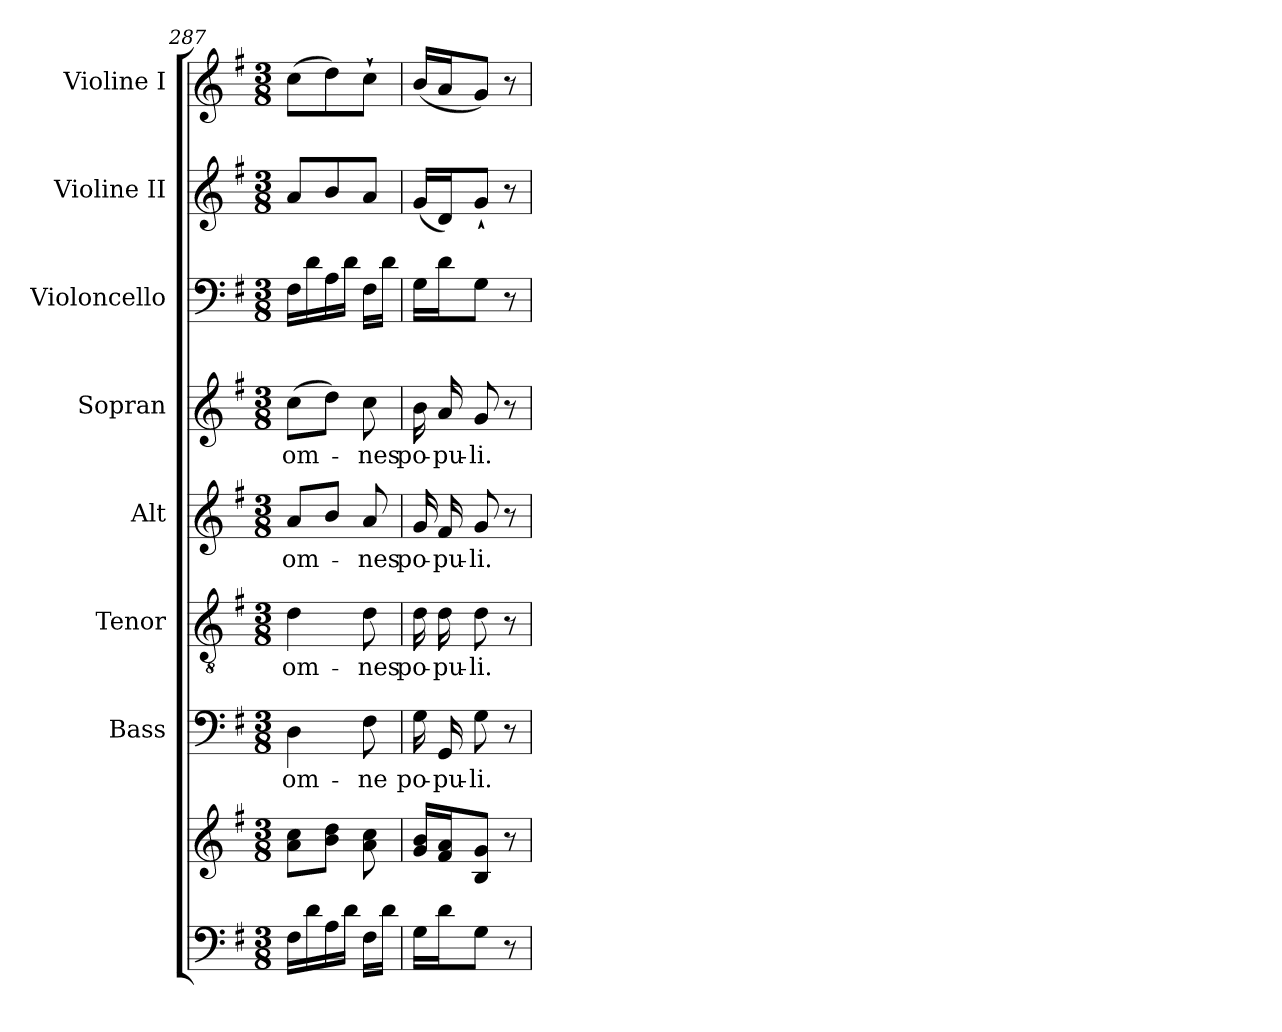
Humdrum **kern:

**kern	**kern	**kern	**text	**kern	**text	**kern	**text	**kern	**text	**kern	**kern	**kern
*part8	*part8	*part7	*part7	*part6	*part6	*part5	*part5	*part4	*part4	*part3	*part2	*part1
*staff9	*staff8	*staff7	*staff7	*staff6	*staff6	*staff5	*staff5	*staff4	*staff4	*staff3	*staff2	*staff1
*	*	*I"Bass	*	*I"Tenor	*	*I"Alt	*	*I"Sopran	*	*I"Violoncello	*I"Violine II	*I"Violine I
*	*	*I'B.	*	*I'T.	*	*I'A.	*	*I'S.	*	*I'Vc.	*I'Vl. II	*I'Vl. I
*clefF4	*clefG2	*clefF4	*	*clefGv2	*	*clefG2	*	*clefG2	*	*clefF4	*clefG2	*clefG2
*	*	*	*	*	*	*	*	*	*	*ITrd7c12	*	*
*k[f#]	*k[f#]	*k[f#]	*	*k[f#]	*	*k[f#]	*	*k[f#]	*	*k[f#]	*k[f#]	*k[f#]
*G:	*G:	*G:	*	*G:	*	*G:	*	*G:	*	*G:	*G:	*G:
*M3/8	*M3/8	*M3/8	*	*M3/8	*	*M3/8	*	*M3/8	*	*M3/8	*M3/8	*M3/8
=287	=287	=287	=287	=287	=287	=287	=287	=287	=287	=287	=287	=287
!	!	!	!LO:LY:b	!	!LO:LY:b	!	!LO:LY:b	!	!LO:LY:b	!	!	!
16F#\LL	8a\ 8cc\L	4D\	om-	4d\	om-	8a/L	om-	(>8cc\L	om-	16FF#\LL	8a/L	(>8cc\L
16d\	.	.	.	.	.	.	.	.	.	16D\	.	.
16A\	8b\ 8dd\J	.	.	.	.	8b/J	.	8dd\J)	.	16AA\	8b/	8dd\)
16d\JJ	.	.	.	.	.	.	.	.	.	16D\JJ	.	.
!	!	!	!LO:LY:b	!	!LO:LY:b	!	!LO:LY:b	!	!LO:LY:b	!	!	!
16F#\LL	8a\ 8cc\	8F#\	-ne	8d\	-nes	8a/	-nes	8cc\	-nes	16FF#\LL	8a/J	8cc`>\J
16d\JJ	.	.	.	.	.	.	.	.	.	16D\JJ	.	.
=288	=288	=288	=288	=288	=288	=288	=288	=288	=288	=288	=288	=288
!	!	!	!LO:LY:b	!	!LO:LY:b	!	!LO:LY:b	!	!LO:LY:b	!	!	!
16G\LL	16g/ 16b/LL	16G\	po-	16d\	po-	16g/	po-	16b\	po-	16GG\LL	(<16g/LL	(<16b/LL
!	!	!	!LO:LY:b	!	!LO:LY:b	!	!LO:LY:b	!	!LO:LY:b	!	!	!
16d\J	16f#/ 16a/J	16GG/	-pu-	16d\	-pu-	16f#/	-pu-	16a/	-pu-	16D\J	16d/J)	16a/J
!	!	!	!LO:LY:b	!	!LO:LY:b	!	!LO:LY:b	!	!LO:LY:b	!	!	!
8G\J	8B/ 8g/J	8G\	-li.	8d\	-li.	8g/	-li.	8g/	-li.	8GG\J	8g`</J	8g/J)
8r	8r	8r	.	8r	.	8r	.	8r	.	8r	8r	8r
=	=	=	=	=	=	=	=	=	=	=	=	=
*-	*-	*-	*-	*-	*-	*-	*-	*-	*-	*-	*-	*-
